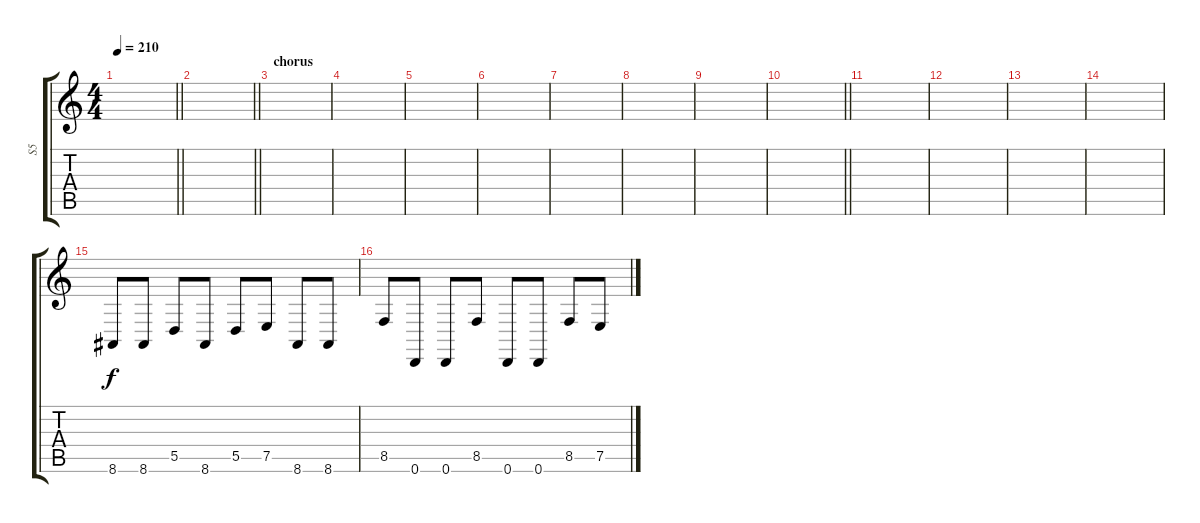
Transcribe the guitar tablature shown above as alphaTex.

\track ("S5" "S5") {instrument lead2sawtooth}
\staff {score tabs}
\tuning (E4 B3 G3 D3 A2 D2) {hide}
\ts (4 4)
\tempo 210
\clef g2
\barLineRight lightlight
\ks c
|
\barLineRight lightlight
|
\section ("" "chorus")
|
|
|
|
|
|
|
\barLineRight lightlight
|
\section ("" "")
|
|
|
|
8.6.8 8.6.8 5.5.8 8.6.8 5.5.8 7.5.8 8.6.8 8.6.8 |
8.5.8 0.6.8 0.6.8 8.5.8 0.6.8 0.6.8 8.5.8 7.5.8
